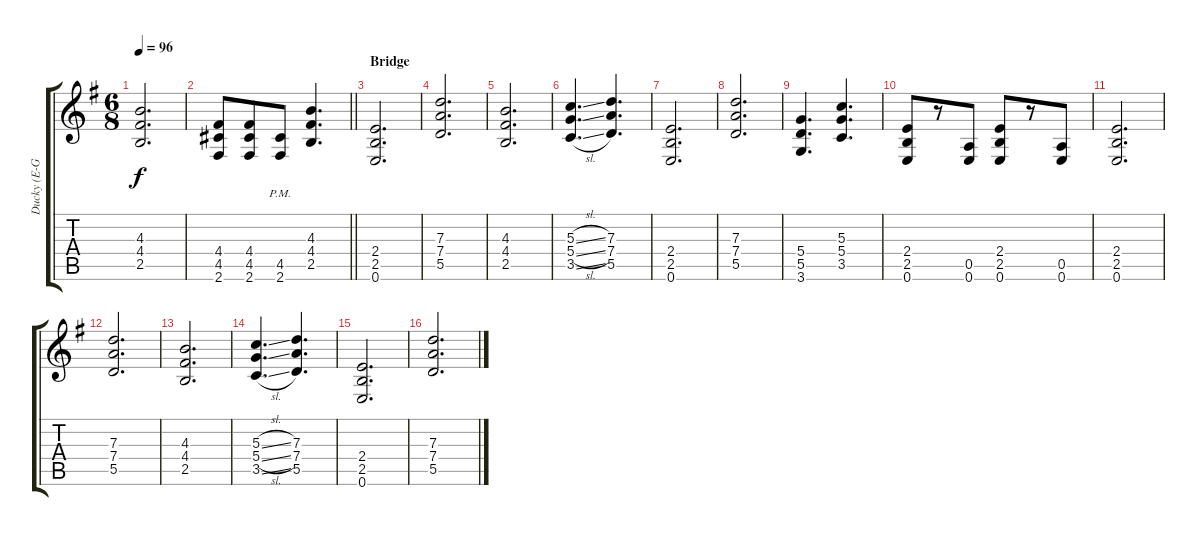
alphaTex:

\track ("Ducky (E-Gitarre)" "Ducky (E-G") {instrument distortionguitar}
\staff {score tabs}
\tuning (E4 B3 G3 D3 A2 E2) {hide}
\ts (6 8)
\tempo 96
\clef g2
\ks g
(4.3 4.4 2.5).2{d dy f} |
\barLineRight lightlight
(4.4 4.5 2.6).8 (4.4 4.5 2.6).8 (4.5{pm} 2.6{pm}).8 (4.3 4.4 2.5).4{d} |
\section ("" "Bridge")
(2.4 2.5 0.6).2{d} |
(7.3 7.4 5.5).2{d} |
(4.3 4.4 2.5).2{d} |
(5.3{sl} 5.4{sl} 3.5{sl}).4{d} (7.3 7.4 5.5).4{d} |
(2.4 2.5 0.6).2{d} |
(7.3 7.4 5.5).2{d} |
(5.4 5.5 3.6).4{d} (5.3 5.4 3.5).4{d} |
(2.4 2.5 0.6).8 r.8 (0.5 0.6).8 (2.4 2.5 0.6).8 r.8 (0.5 0.6).8 |
(2.4 2.5 0.6).2{d} |
(7.3 7.4 5.5).2{d} |
(4.3 4.4 2.5).2{d} |
(5.3{sl} 5.4{sl} 3.5{sl}).4{d} (7.3 7.4 5.5).4{d} |
(2.4 2.5 0.6).2{d} |
(7.3 7.4 5.5).2{d}
